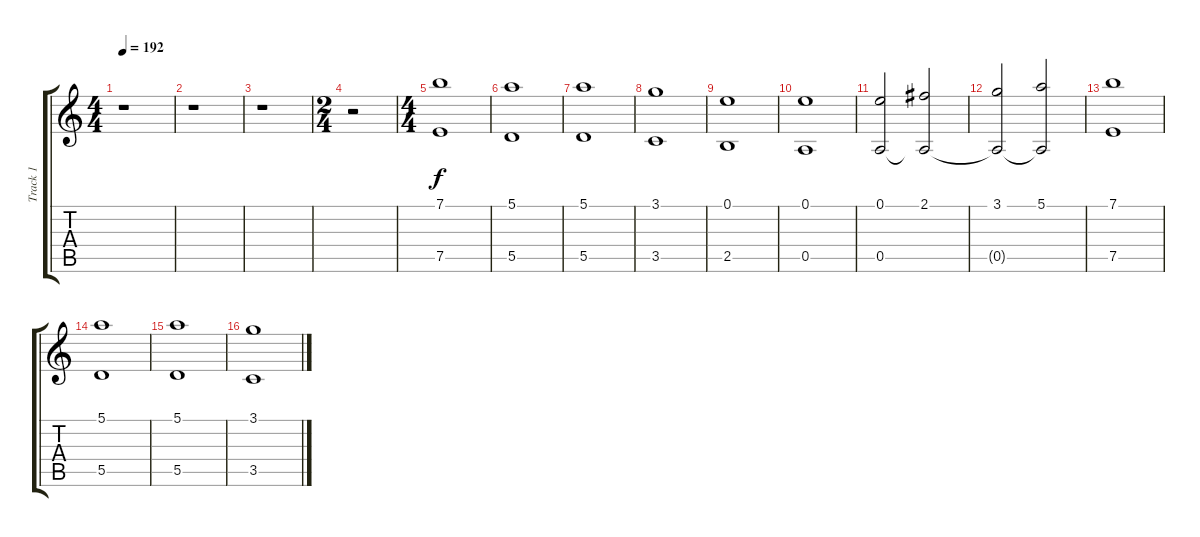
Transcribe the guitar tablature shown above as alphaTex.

\track ("Track 1" "Track 1") {instrument acousticguitarsteel}
\staff {score tabs}
\tuning (E4 B3 G3 D3 A2 E2) {hide}
\ts (4 4)
\tempo 192
\clef g2
\ks c
r.1{dy f} |
r.1 |
r.1 |
\ts (2 4)
r.2 |
\ts (4 4)
(7.1 7.5).1 |
(5.1 5.5).1 |
(5.1 5.5).1 |
(3.1 3.5).1 |
(0.1 2.5).1 |
(0.1 0.5).1 |
(0.1 0.5).2 (2.1 0.5{t}).2 |
(3.1 0.5{t}).2 (5.1 0.5{t}).2 |
(7.1 7.5).1 |
(5.1 5.5).1 |
(5.1 5.5).1 |
(3.1 3.5).1
